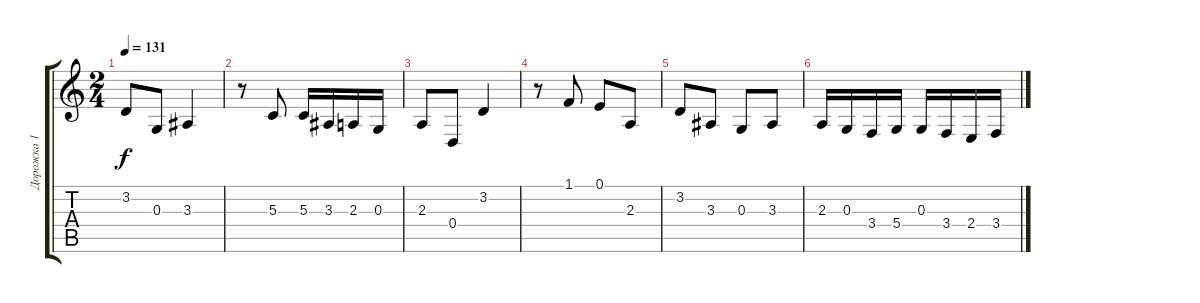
\track ("Дорожка 1" "Дорожка 1") {instrument lead2sawtooth}
\staff {score tabs}
\tuning (E4 B3 G3 D3 A2 E2) {hide}
\ts (2 4)
\tempo 131
\clef g2
\ks c
3.2.8{dy f} 0.3.8 3.3.4 |
r.8 5.3.8 5.3.16 3.3.16 2.3.16 0.3.16 |
2.3.8 0.4.8 3.2.4 |
r.8 1.1.8 0.1.8 2.3.8 |
3.2.8 3.3.8 0.3.8 3.3.8 |
2.3.16 0.3.16 3.4.16 5.4.16 0.3.16 3.4.16 2.4.16 3.4.16
